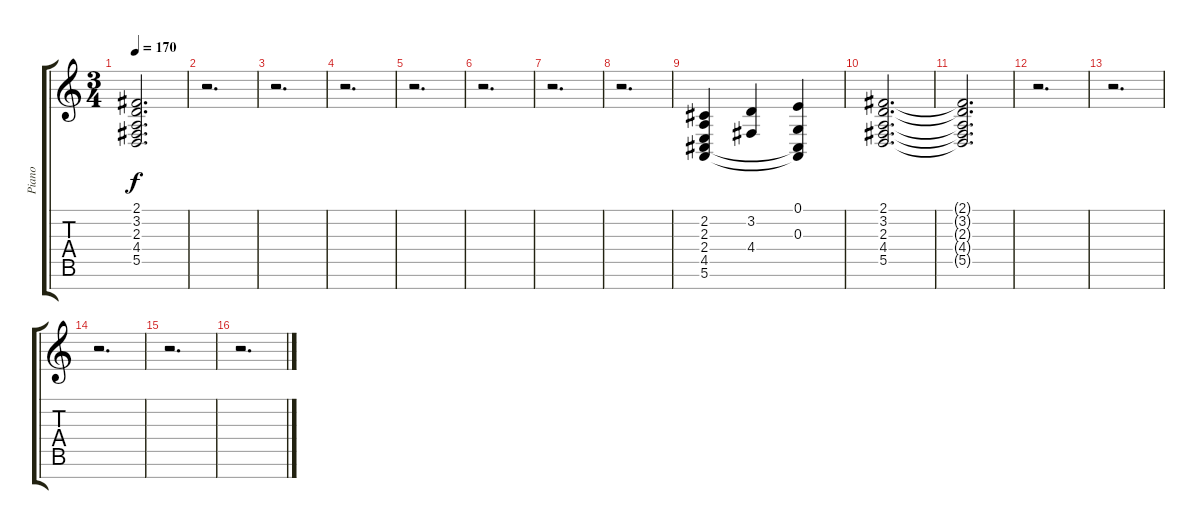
\track ("Piano" "Piano") {instrument electricgrandpiano}
\staff {score tabs}
\tuning (E4 B3 G3 D3 A2 E2 B1) {hide}
\ts (3 4)
\tempo 170
\clef g2
\ks c
(2.1{t} 3.2{t} 2.3{t} 4.4{t} 5.5{t}).2{d dy f} |
r.2{d} |
r.2{d} |
r.2{d} |
r.2{d} |
r.2{d} |
r.2{d} |
r.2{d} |
(2.2 2.3 2.4 4.5 5.6).4 (3.2 4.4).4 (0.1 0.3 4.5{t} 5.6{t}).4 |
(2.1 3.2 2.3 4.4 5.5).2{d} |
(2.1{t} 3.2{t} 2.3{t} 4.4{t} 5.5{t}).2{d} |
r.2{d} |
r.2{d} |
r.2{d} |
r.2{d} |
r.2{d}
